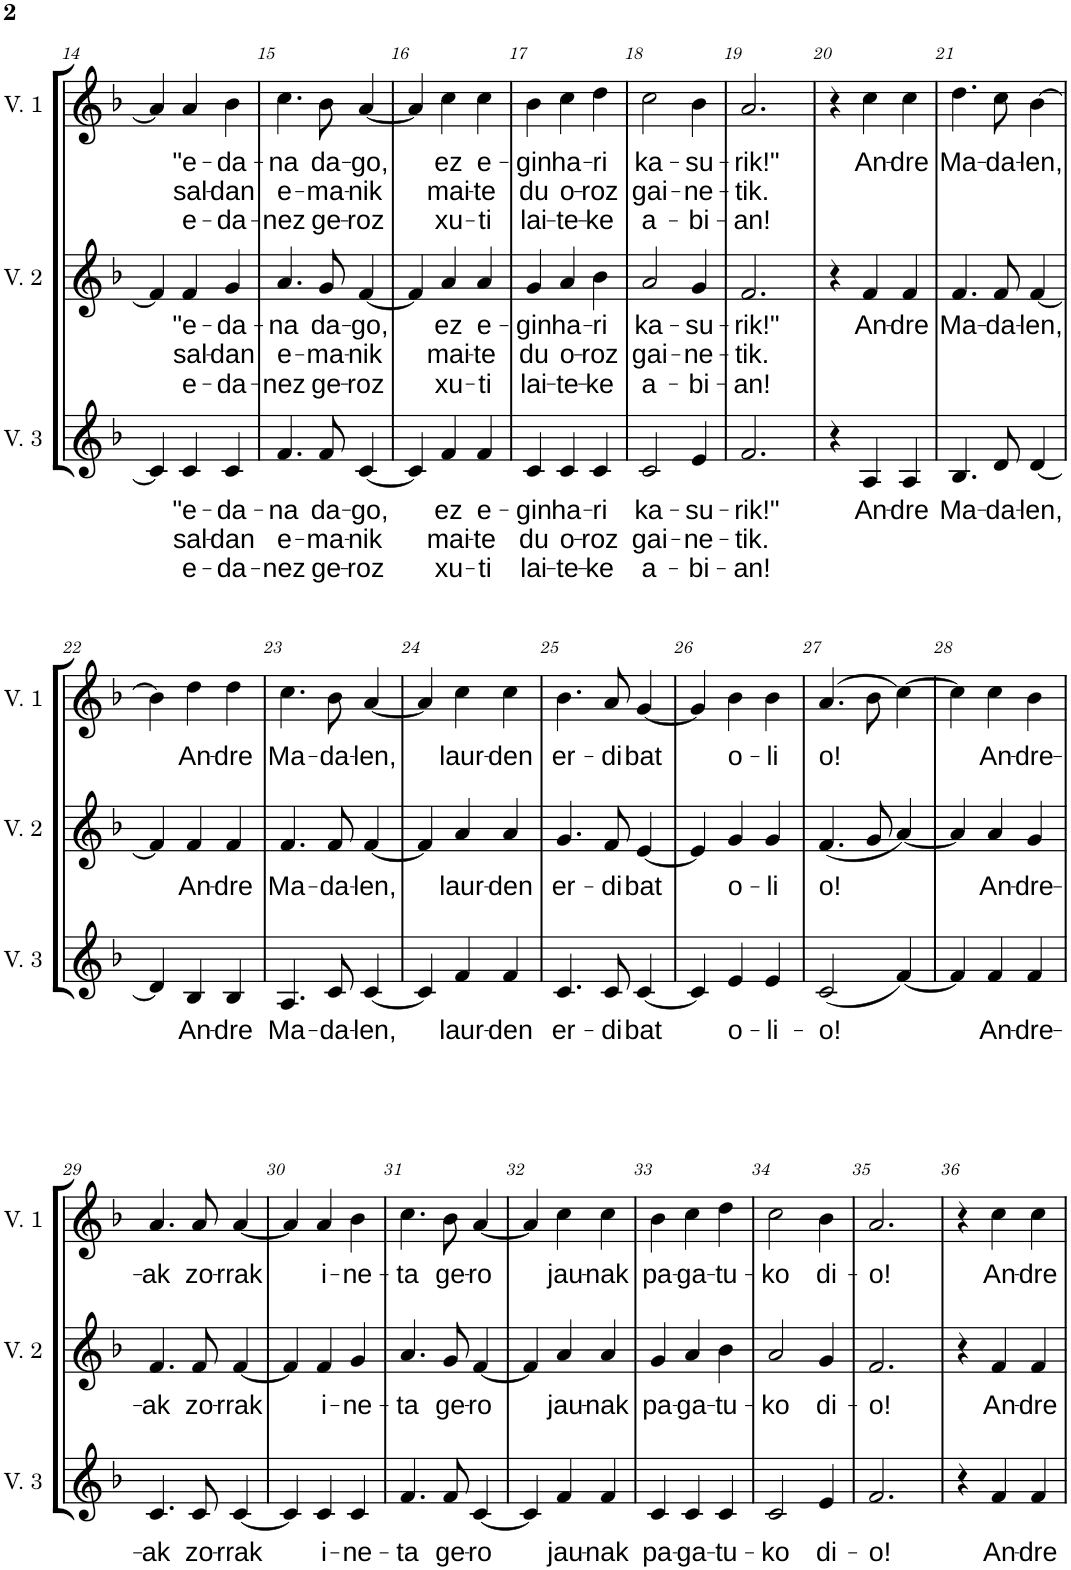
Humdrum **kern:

**kern	**text	**text	**text	**kern	**text	**text	**text	**kern	**text	**text	**text
*part3	*part3	*part3	*part3	*part2	*part2	*part2	*part2	*part1	*part1	*part1	*part1
*staff3	*staff3	*staff3	*staff3	*staff2	*staff2	*staff2	*staff2	*staff1	*staff1	*staff1	*staff1
*I"Voix 3	*	*	*	*I"Voix 2	*	*	*	*I"Voix 1	*	*	*
*I'V. 3	*	*	*	*I'V. 2	*	*	*	*I'V. 1	*	*	*
!!LO:PB:g=z
*clefG2	*	*	*	*clefG2	*	*	*	*clefG2	*	*	*
*k[b-]	*	*	*	*k[b-]	*	*	*	*k[b-]	*	*	*
*M3/4	*	*	*	*M3/4	*	*	*	*M3/4	*	*	*
=14	=14	=14	=14	=14	=14	=14	=14	=14	=14	=14	=14
4c/]	.	.	.	4f/]	.	.	.	4a/]	.	.	.
!	!LO:LY:b	!LO:LY:b	!LO:LY:b	!	!LO:LY:b	!LO:LY:b	!LO:LY:b	!	!LO:LY:b	!LO:LY:b	!LO:LY:b
4c/	"e-	sal-	e-	4f/	"e-	sal-	e-	4a/	"e-	sal-	e-
!	!LO:LY:b	!LO:LY:b	!LO:LY:b	!	!LO:LY:b	!LO:LY:b	!LO:LY:b	!	!LO:LY:b	!LO:LY:b	!LO:LY:b
4c/	-da-	-dan	-da-	4g/	-da-	-dan	-da-	4b-\	-da-	-dan	-da-
=15	=15	=15	=15	=15	=15	=15	=15	=15	=15	=15	=15
!	!LO:LY:b	!LO:LY:b	!LO:LY:b	!	!LO:LY:b	!LO:LY:b	!LO:LY:b	!	!LO:LY:b	!LO:LY:b	!LO:LY:b
4.f/	-na	e-	-nez	4.a/	-na	e-	-nez	4.cc\	-na	e-	-nez
!	!LO:LY:b	!LO:LY:b	!LO:LY:b	!	!LO:LY:b	!LO:LY:b	!LO:LY:b	!	!LO:LY:b	!LO:LY:b	!LO:LY:b
8f/	da-	-ma-	ge-	8g/	da-	-ma-	ge-	8b-\	da-	-ma-	ge-
!	!LO:LY:b	!LO:LY:b	!LO:LY:b	!	!LO:LY:b	!LO:LY:b	!LO:LY:b	!	!LO:LY:b	!LO:LY:b	!LO:LY:b
[4c/	-go,	-nik	-roz	[4f/	-go,	-nik	-roz	[4a/	-go,	-nik	-roz
=16	=16	=16	=16	=16	=16	=16	=16	=16	=16	=16	=16
4c/]	.	.	.	4f/]	.	.	.	4a/]	.	.	.
!	!LO:LY:b	!LO:LY:b	!LO:LY:b	!	!LO:LY:b	!LO:LY:b	!LO:LY:b	!	!LO:LY:b	!LO:LY:b	!LO:LY:b
4f/	ez	mai-	xu-	4a/	ez	mai-	xu-	4cc\	ez	mai-	xu-
!	!LO:LY:b	!LO:LY:b	!LO:LY:b	!	!LO:LY:b	!LO:LY:b	!LO:LY:b	!	!LO:LY:b	!LO:LY:b	!LO:LY:b
4f/	e-	-te	-ti	4a/	e-	-te	-ti	4cc\	e-	-te	-ti
=17	=17	=17	=17	=17	=17	=17	=17	=17	=17	=17	=17
!	!LO:LY:b	!LO:LY:b	!LO:LY:b	!	!LO:LY:b	!LO:LY:b	!LO:LY:b	!	!LO:LY:b	!LO:LY:b	!LO:LY:b
4c/	-gin	du	lai-	4g/	-gin	du	lai-	4b-\	-gin	du	lai-
!	!LO:LY:b	!LO:LY:b	!LO:LY:b	!	!LO:LY:b	!LO:LY:b	!LO:LY:b	!	!LO:LY:b	!LO:LY:b	!LO:LY:b
4c/	ha-	o-	-te-	4a/	ha-	o-	-te-	4cc\	ha-	o-	-te-
!	!LO:LY:b	!LO:LY:b	!LO:LY:b	!	!LO:LY:b	!LO:LY:b	!LO:LY:b	!	!LO:LY:b	!LO:LY:b	!LO:LY:b
4c/	-ri	-roz	-ke	4b-\	-ri	-roz	-ke	4dd\	-ri	-roz	-ke
=18	=18	=18	=18	=18	=18	=18	=18	=18	=18	=18	=18
!	!LO:LY:b	!LO:LY:b	!LO:LY:b	!	!LO:LY:b	!LO:LY:b	!LO:LY:b	!	!LO:LY:b	!LO:LY:b	!LO:LY:b
2c/	ka-	gai-	a-	2a/	ka-	gai-	a-	2cc\	ka-	gai-	a-
!	!LO:LY:b	!LO:LY:b	!LO:LY:b	!	!LO:LY:b	!LO:LY:b	!LO:LY:b	!	!LO:LY:b	!LO:LY:b	!LO:LY:b
4e/	-su-	-ne-	-bi-	4g/	-su-	-ne-	-bi-	4b-\	-su-	-ne-	-bi-
=19	=19	=19	=19	=19	=19	=19	=19	=19	=19	=19	=19
!	!LO:LY:b	!LO:LY:b	!LO:LY:b	!	!LO:LY:b	!LO:LY:b	!LO:LY:b	!	!LO:LY:b	!LO:LY:b	!LO:LY:b
2.f/	-rik!"	-tik.	-an!	2.f/	-rik!"	-tik.	-an!	2.a/	-rik!"	-tik.	-an!
=20	=20	=20	=20	=20	=20	=20	=20	=20	=20	=20	=20
4r	.	.	.	4r	.	.	.	4r	.	.	.
!	!LO:LY:b	!	!	!	!LO:LY:b	!	!	!	!LO:LY:b	!	!
4A/	An-	.	.	4f/	An-	.	.	4cc\	An-	.	.
!	!LO:LY:b	!	!	!	!LO:LY:b	!	!	!	!LO:LY:b	!	!
4A/	-dre	.	.	4f/	-dre	.	.	4cc\	-dre	.	.
=21	=21	=21	=21	=21	=21	=21	=21	=21	=21	=21	=21
!	!LO:LY:b	!	!	!	!LO:LY:b	!	!	!	!LO:LY:b	!	!
4.B-/	Ma-	.	.	4.f/	Ma-	.	.	4.dd\	Ma-	.	.
!	!LO:LY:b	!	!	!	!LO:LY:b	!	!	!	!LO:LY:b	!	!
8d/	-da-	.	.	8f/	-da-	.	.	8cc\	-da-	.	.
!	!LO:LY:b	!	!	!	!LO:LY:b	!	!	!	!LO:LY:b	!	!
[4d/	-len,	.	.	[4f/	-len,	.	.	[4b-\	-len,	.	.
!!LO:LB:g=z
=22	=22	=22	=22	=22	=22	=22	=22	=22	=22	=22	=22
4d/]	.	.	.	4f/]	.	.	.	4b-\]	.	.	.
!	!LO:LY:b	!	!	!	!LO:LY:b	!	!	!	!LO:LY:b	!	!
4B-/	An-	.	.	4f/	An-	.	.	4dd\	An-	.	.
!	!LO:LY:b	!	!	!	!LO:LY:b	!	!	!	!LO:LY:b	!	!
4B-/	-dre	.	.	4f/	-dre	.	.	4dd\	-dre	.	.
=23	=23	=23	=23	=23	=23	=23	=23	=23	=23	=23	=23
!	!LO:LY:b	!	!	!	!LO:LY:b	!	!	!	!LO:LY:b	!	!
4.A/	Ma-	.	.	4.f/	Ma-	.	.	4.cc\	Ma-	.	.
!	!LO:LY:b	!	!	!	!LO:LY:b	!	!	!	!LO:LY:b	!	!
8c/	-da-	.	.	8f/	-da-	.	.	8b-\	-da-	.	.
!	!LO:LY:b	!	!	!	!LO:LY:b	!	!	!	!LO:LY:b	!	!
[4c/	-len,	.	.	[4f/	-len,	.	.	[4a/	-len,	.	.
=24	=24	=24	=24	=24	=24	=24	=24	=24	=24	=24	=24
4c/]	.	.	.	4f/]	.	.	.	4a/]	.	.	.
!	!LO:LY:b	!	!	!	!LO:LY:b	!	!	!	!LO:LY:b	!	!
4f/	laur-	.	.	4a/	laur-	.	.	4cc\	laur-	.	.
!	!LO:LY:b	!	!	!	!LO:LY:b	!	!	!	!LO:LY:b	!	!
4f/	-den	.	.	4a/	-den	.	.	4cc\	-den	.	.
=25	=25	=25	=25	=25	=25	=25	=25	=25	=25	=25	=25
!	!LO:LY:b	!	!	!	!LO:LY:b	!	!	!	!LO:LY:b	!	!
4.c/	er-	.	.	4.g/	er-	.	.	4.b-\	er-	.	.
!	!LO:LY:b	!	!	!	!LO:LY:b	!	!	!	!LO:LY:b	!	!
8c/	-di	.	.	8f/	-di	.	.	8a/	-di	.	.
!	!LO:LY:b	!	!	!	!LO:LY:b	!	!	!	!LO:LY:b	!	!
[4c/	bat	.	.	[4e/	bat	.	.	[4g/	bat	.	.
=26	=26	=26	=26	=26	=26	=26	=26	=26	=26	=26	=26
4c/]	.	.	.	4e/]	.	.	.	4g/]	.	.	.
!	!LO:LY:b	!	!	!	!LO:LY:b	!	!	!	!LO:LY:b	!	!
4e/	o-	.	.	4g/	o-	.	.	4b-\	o-	.	.
!	!LO:LY:b	!	!	!	!LO:LY:b	!	!	!	!LO:LY:b	!	!
4e/	-li-	.	.	4g/	-li	.	.	4b-\	-li	.	.
=27	=27	=27	=27	=27	=27	=27	=27	=27	=27	=27	=27
!	!LO:LY:b	!	!	!	!LO:LY:b	!	!	!	!LO:LY:b	!	!
(2c/	-o!	.	.	(4.f/	-o!	.	.	(4.a/	-o!	.	.
.	.	.	.	8g/	.	.	.	8b-\	.	.	.
[4f/)	.	.	.	[4a/)	.	.	.	[4cc\)	.	.	.
=28	=28	=28	=28	=28	=28	=28	=28	=28	=28	=28	=28
4f/]	.	.	.	4a/]	.	.	.	4cc\]	.	.	.
!	!LO:LY:b	!	!	!	!LO:LY:b	!	!	!	!LO:LY:b	!	!
4f/	An-	.	.	4a/	An-	.	.	4cc\	An-	.	.
!	!LO:LY:b	!	!	!	!LO:LY:b	!	!	!	!LO:LY:b	!	!
4f/	-dre-	.	.	4g/	-dre-	.	.	4b-\	-dre-	.	.
!!LO:LB:g=z
=29	=29	=29	=29	=29	=29	=29	=29	=29	=29	=29	=29
!	!LO:LY:b	!	!	!	!LO:LY:b	!	!	!	!LO:LY:b	!	!
4.c/	-ak	.	.	4.f/	-ak	.	.	4.a/	-ak	.	.
!	!LO:LY:b	!	!	!	!LO:LY:b	!	!	!	!LO:LY:b	!	!
8c/	zo-	.	.	8f/	zo-	.	.	8a/	zo-	.	.
!	!LO:LY:b	!	!	!	!LO:LY:b	!	!	!	!LO:LY:b	!	!
[4c/	-rrak	.	.	[4f/	-rrak	.	.	[4a/	-rrak	.	.
=30	=30	=30	=30	=30	=30	=30	=30	=30	=30	=30	=30
4c/]	.	.	.	4f/]	.	.	.	4a/]	.	.	.
!	!LO:LY:b	!	!	!	!LO:LY:b	!	!	!	!LO:LY:b	!	!
4c/	i-	.	.	4f/	i-	.	.	4a/	i-	.	.
!	!LO:LY:b	!	!	!	!LO:LY:b	!	!	!	!LO:LY:b	!	!
4c/	-ne-	.	.	4g/	-ne-	.	.	4b-\	-ne-	.	.
=31	=31	=31	=31	=31	=31	=31	=31	=31	=31	=31	=31
!	!LO:LY:b	!	!	!	!LO:LY:b	!	!	!	!LO:LY:b	!	!
4.f/	-ta	.	.	4.a/	-ta	.	.	4.cc\	-ta	.	.
!	!LO:LY:b	!	!	!	!LO:LY:b	!	!	!	!LO:LY:b	!	!
8f/	ge-	.	.	8g/	ge-	.	.	8b-\	ge-	.	.
!	!LO:LY:b	!	!	!	!LO:LY:b	!	!	!	!LO:LY:b	!	!
[4c/	-ro	.	.	[4f/	-ro	.	.	[4a/	-ro	.	.
=32	=32	=32	=32	=32	=32	=32	=32	=32	=32	=32	=32
4c/]	.	.	.	4f/]	.	.	.	4a/]	.	.	.
!	!LO:LY:b	!	!	!	!LO:LY:b	!	!	!	!LO:LY:b	!	!
4f/	jau-	.	.	4a/	jau-	.	.	4cc\	jau-	.	.
!	!LO:LY:b	!	!	!	!LO:LY:b	!	!	!	!LO:LY:b	!	!
4f/	-nak	.	.	4a/	-nak	.	.	4cc\	-nak	.	.
=33	=33	=33	=33	=33	=33	=33	=33	=33	=33	=33	=33
!	!LO:LY:b	!	!	!	!LO:LY:b	!	!	!	!LO:LY:b	!	!
4c/	pa-	.	.	4g/	pa-	.	.	4b-\	pa-	.	.
!	!LO:LY:b	!	!	!	!LO:LY:b	!	!	!	!LO:LY:b	!	!
4c/	-ga-	.	.	4a/	-ga-	.	.	4cc\	-ga-	.	.
!	!LO:LY:b	!	!	!	!LO:LY:b	!	!	!	!LO:LY:b	!	!
4c/	-tu-	.	.	4b-\	-tu-	.	.	4dd\	-tu-	.	.
=34	=34	=34	=34	=34	=34	=34	=34	=34	=34	=34	=34
!	!LO:LY:b	!	!	!	!LO:LY:b	!	!	!	!LO:LY:b	!	!
2c/	-ko	.	.	2a/	-ko	.	.	2cc\	-ko	.	.
!	!LO:LY:b	!	!	!	!LO:LY:b	!	!	!	!LO:LY:b	!	!
4e/	di-	.	.	4g/	di-	.	.	4b-\	di-	.	.
=35	=35	=35	=35	=35	=35	=35	=35	=35	=35	=35	=35
!	!LO:LY:b	!	!	!	!LO:LY:b	!	!	!	!LO:LY:b	!	!
2.f/	-o!	.	.	2.f/	-o!	.	.	2.a/	-o!	.	.
=36	=36	=36	=36	=36	=36	=36	=36	=36	=36	=36	=36
4r	.	.	.	4r	.	.	.	4r	.	.	.
!	!LO:LY:b	!	!	!	!LO:LY:b	!	!	!	!LO:LY:b	!	!
4f/	An-	.	.	4f/	An-	.	.	4cc\	An-	.	.
!	!LO:LY:b	!	!	!	!LO:LY:b	!	!	!	!LO:LY:b	!	!
4f/	-dre	.	.	4f/	-dre	.	.	4cc\	-dre	.	.
=	=	=	=	=	=	=	=	=	=	=	=
*-	*-	*-	*-	*-	*-	*-	*-	*-	*-	*-	*-
